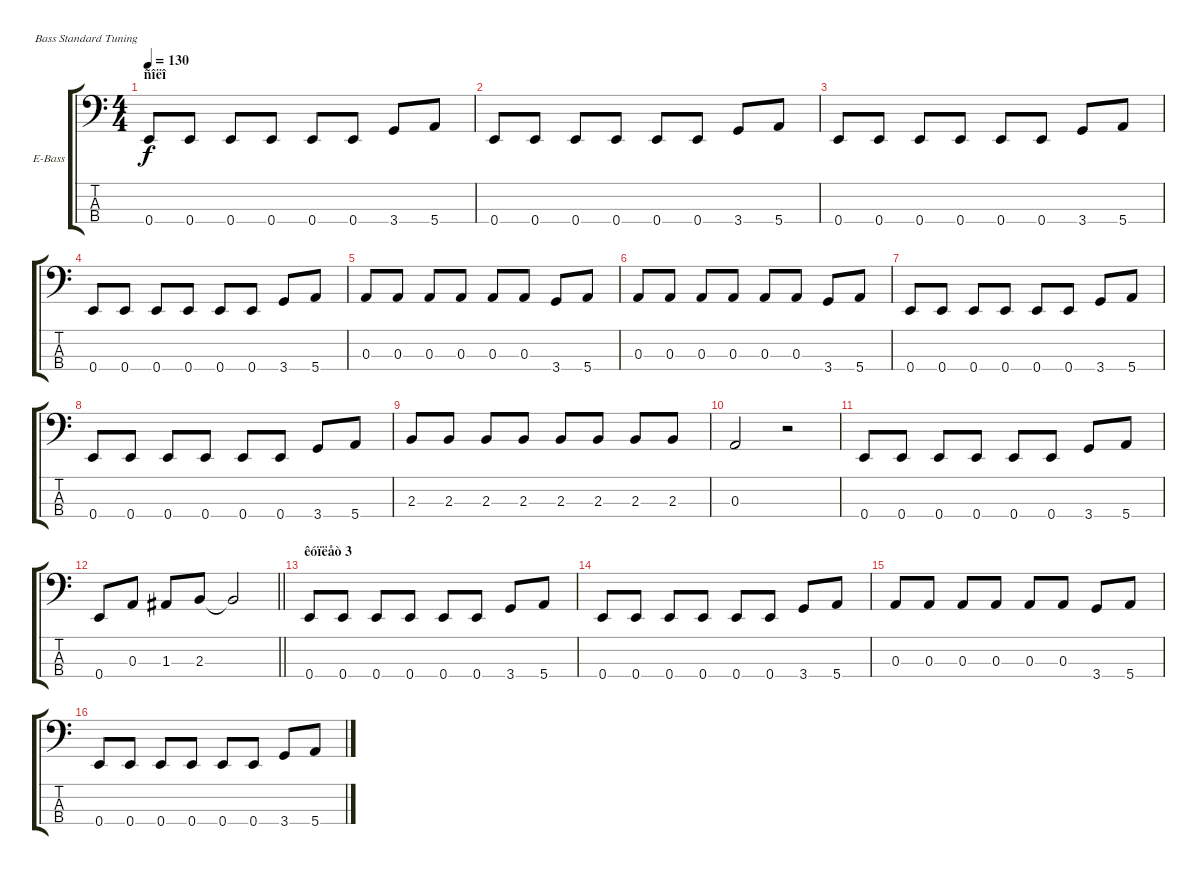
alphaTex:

\bracketExtendMode groupsimilarinstruments
\firstSystemTrackNameOrientation horizontal
\otherSystemsTrackNameOrientation horizontal
\track ("Äîðîæêà 3" "E-Bass") {instrument electricbassfinger}
\staff {score tabs}
\tuning (G2 D2 A1 E1)
\ts (4 4)
\section ("" "ñîëî ")
\tempo 130
\clef f4
\ks c
0.4.8{dy f} 0.4.8 0.4.8 0.4.8 0.4.8 0.4.8 3.4.8 5.4.8 |
0.4.8 0.4.8 0.4.8 0.4.8 0.4.8 0.4.8 3.4.8 5.4.8 |
0.4.8 0.4.8 0.4.8 0.4.8 0.4.8 0.4.8 3.4.8 5.4.8 |
0.4.8 0.4.8 0.4.8 0.4.8 0.4.8 0.4.8 3.4.8 5.4.8 |
0.3.8 0.3.8 0.3.8 0.3.8 0.3.8 0.3.8 3.4.8 5.4.8 |
0.3.8 0.3.8 0.3.8 0.3.8 0.3.8 0.3.8 3.4.8 5.4.8 |
0.4.8 0.4.8 0.4.8 0.4.8 0.4.8 0.4.8 3.4.8 5.4.8 |
0.4.8 0.4.8 0.4.8 0.4.8 0.4.8 0.4.8 3.4.8 5.4.8 |
2.3.8 2.3.8 2.3.8 2.3.8 2.3.8 2.3.8 2.3.8 2.3.8 |
0.3.2 r.2 |
0.4.8 0.4.8 0.4.8 0.4.8 0.4.8 0.4.8 3.4.8 5.4.8 |
\barLineRight lightlight
0.4.8 0.3.8 1.3.8 2.3.8 2.3{t}.2 |
\section ("" "êóïëåò 3")
0.4.8 0.4.8 0.4.8 0.4.8 0.4.8 0.4.8 3.4.8 5.4.8 |
0.4.8 0.4.8 0.4.8 0.4.8 0.4.8 0.4.8 3.4.8 5.4.8 |
0.3.8 0.3.8 0.3.8 0.3.8 0.3.8 0.3.8 3.4.8 5.4.8 |
0.4.8 0.4.8 0.4.8 0.4.8 0.4.8 0.4.8 3.4.8 5.4.8
